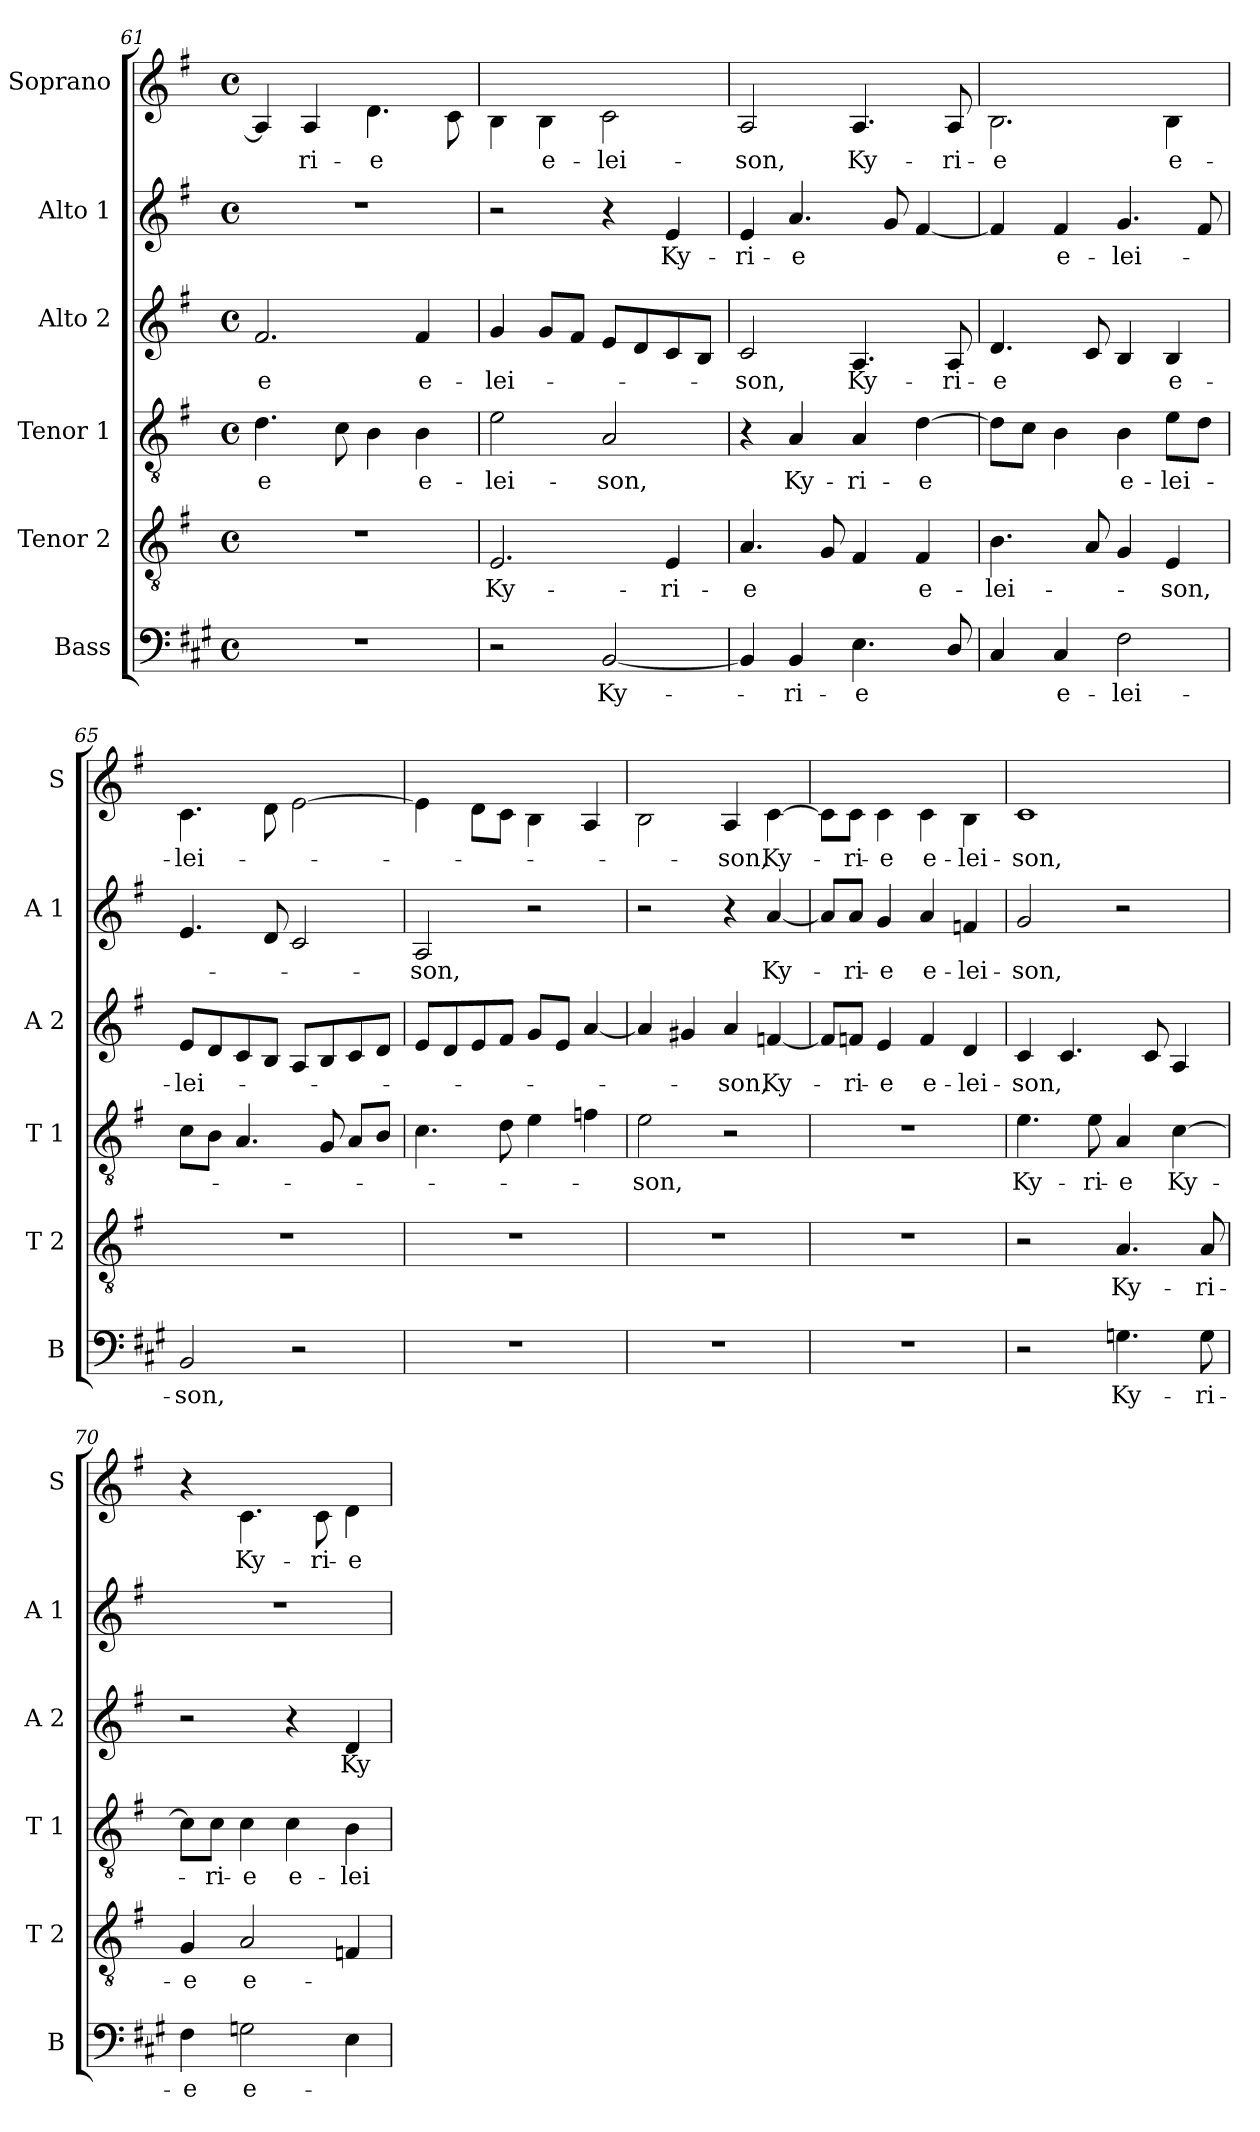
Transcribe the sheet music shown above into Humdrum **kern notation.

**kern	**text	**kern	**text	**kern	**text	**kern	**text	**kern	**text	**kern	**text
*part6	*part6	*part5	*part5	*part4	*part4	*part3	*part3	*part2	*part2	*part1	*part1
*staff6	*staff6	*staff5	*staff5	*staff4	*staff4	*staff3	*staff3	*staff2	*staff2	*staff1	*staff1
*I"Bass	*	*I"Tenor 2	*	*I"Tenor 1	*	*I"Alto 2	*	*I"Alto 1	*	*I"Soprano	*
*I'B	*	*I'T 2	*	*I'T 1	*	*I'A 2	*	*I'A 1	*	*I'S	*
*clefF4	*	*clefGv2	*	*clefGv2	*	*clefG2	*	*clefG2	*	*clefG2	*
*ITrd1c2	*	*	*	*	*	*	*	*	*	*ITrd-7c-12	*
*k[f#]	*	*k[f#]	*	*k[f#]	*	*k[f#]	*	*k[f#]	*	*k[f#]	*
*G:	*	*G:	*	*G:	*	*G:	*	*G:	*	*G:	*
*M4/4	*	*M4/4	*	*M4/4	*	*M4/4	*	*M4/4	*	*M4/4	*
*met(c)	*	*met(c)	*	*met(c)	*	*met(c)	*	*met(c)	*	*met(c)	*
=61	=61	=61	=61	=61	=61	=61	=61	=61	=61	=61	=61
1r	.	1r	.	4.d\	-e	2.f#/	-e	1r	.	4a/]	.
.	.	.	.	.	.	.	.	.	.	4a/	-ri-
.	.	.	.	8c\	.	.	.	.	.	.	.
.	.	.	.	4B\	.	.	.	.	.	4.dd\	-e
.	.	.	.	4B\	e-	4f#/	e-	.	.	.	.
.	.	.	.	.	.	.	.	.	.	8cc\	.
=62	=62	=62	=62	=62	=62	=62	=62	=62	=62	=62	=62
2r	.	2.E/	Ky-	2e\	-lei-	4g/	-lei-	2r	.	4b\	.
.	.	.	.	.	.	8g/L	.	.	.	4b\	e-
.	.	.	.	.	.	8f#/J	.	.	.	.	.
[2AA/	Ky-	.	.	2A/	-son,	8e/L	.	4r	.	2cc\	-lei-
.	.	.	.	.	.	8d/	.	.	.	.	.
.	.	4E/	-ri-	.	.	8c/	.	4e/	Ky-	.	.
.	.	.	.	.	.	8B/J	.	.	.	.	.
=63	=63	=63	=63	=63	=63	=63	=63	=63	=63	=63	=63
4AA/]	.	4.A/	-e	4r	.	2c/	-son,	4e/	-ri-	2a/	-son,
4AA/	-ri-	.	.	4A/	Ky-	.	.	4.a/	-e	.	.
.	.	8G/	.	.	.	.	.	.	.	.	.
4.D\	-e	4F#/	.	4A/	-ri-	4.A/	Ky-	.	.	4.a/	Ky-
.	.	.	.	.	.	.	.	8g/	.	.	.
.	.	4F#/	e-	[4d\	-e	.	.	[4f#/	.	.	.
8C/	.	.	.	.	.	8A/	-ri-	.	.	8a/	-ri-
=64	=64	=64	=64	=64	=64	=64	=64	=64	=64	=64	=64
4BB/	.	4.B\	-lei-	8d\L]	.	4.d/	-e	4f#/]	.	2.b\	-e
.	.	.	.	8c\J	.	.	.	.	.	.	.
4BB/	e-	.	.	4B\	.	.	.	4f#/	e-	.	.
.	.	8A/	.	.	.	8c/	.	.	.	.	.
2E\	-lei-	4G/	.	4B\	e-	4B/	.	4.g/	-lei-	.	.
.	.	4E/	-son,	8e\L	-lei-	4B/	e-	.	.	4b\	e-
.	.	.	.	8d\J	.	.	.	8f#/	.	.	.
!!LO:PB:g=z
=65	=65	=65	=65	=65	=65	=65	=65	=65	=65	=65	=65
2AA/	-son,	1r	.	8c\L	.	8e/L	-lei-	4.e/	.	4.cc\	-lei-
.	.	.	.	8B\J	.	8d/	.	.	.	.	.
.	.	.	.	4.A/	.	8c/	.	.	.	.	.
.	.	.	.	.	.	8B/J	.	8d/	.	8dd\	.
2r	.	.	.	.	.	8A/L	.	2c/	.	[2ee\	.
.	.	.	.	8G/	.	8B/	.	.	.	.	.
.	.	.	.	8A/L	.	8c/	.	.	.	.	.
.	.	.	.	8B/J	.	8d/J	.	.	.	.	.
=66	=66	=66	=66	=66	=66	=66	=66	=66	=66	=66	=66
1r	.	1r	.	4.c\	.	8e/L	.	2A/	-son,	4ee\]	.
.	.	.	.	.	.	8d/	.	.	.	.	.
.	.	.	.	.	.	8e/	.	.	.	8dd\L	.
.	.	.	.	8d\	.	8f#/J	.	.	.	8cc\J	.
.	.	.	.	4e\	.	8g/L	.	2r	.	4b\	.
.	.	.	.	.	.	8e/J	.	.	.	.	.
.	.	.	.	4fn\	.	[4a/	.	.	.	4a/	.
=67	=67	=67	=67	=67	=67	=67	=67	=67	=67	=67	=67
1r	.	1r	.	2e\	-son,	4a/]	.	2r	.	2b\	.
.	.	.	.	.	.	4g#X/	.	.	.	.	.
.	.	.	.	2r	.	4a/	-son,	4r	.	4a/	-son,
.	.	.	.	.	.	[4fn/	Ky-	[4a/	Ky-	[4cc\	Ky-
=68	=68	=68	=68	=68	=68	=68	=68	=68	=68	=68	=68
1r	.	1r	.	1r	.	8f/L]	.	8a/L]	.	8cc\L]	.
.	.	.	.	.	.	8fn/J	-ri-	8a/J	-ri-	8cc\J	-ri-
.	.	.	.	.	.	4e/	-e	4g/	-e	4cc\	-e
.	.	.	.	.	.	4f/	e-	4a/	e-	4cc\	e-
.	.	.	.	.	.	4d/	-lei-	4fn/	-lei-	4b\	-lei-
=69	=69	=69	=69	=69	=69	=69	=69	=69	=69	=69	=69
2r	.	2r	.	4.e\	Ky-	4c/	-son,	2g/	-son,	1cc	-son,
.	.	.	.	.	.	4.c/	.	.	.	.	.
.	.	.	.	8e\	-ri-	.	.	.	.	.	.
4.Fn\	Ky-	4.A/	Ky-	4A/	-e	.	.	2r	.	.	.
.	.	.	.	.	.	8c/	.	.	.	.	.
.	.	.	.	[4c\	Ky-	4A/	.	.	.	.	.
8F\	-ri-	8A/	-ri-	.	.	.	.	.	.	.	.
!!LO:LB:g=z
=70	=70	=70	=70	=70	=70	=70	=70	=70	=70	=70	=70
4E\	-e	4G/	-e	8c\L]	.	2r	.	1r	.	4r	.
.	.	.	.	8c\J	-ri-	.	.	.	.	.	.
2Fn\	e-	2A/	e-	4c\	-e	.	.	.	.	4.cc\	Ky-
.	.	.	.	4c\	e-	4r	.	.	.	.	.
.	.	.	.	.	.	.	.	.	.	8cc\	-ri-
4D\	.	4Fn/	.	4B\	-lei-	4d/	Ky-	.	.	4dd\	-e
=	=	=	=	=	=	=	=	=	=	=	=
*-	*-	*-	*-	*-	*-	*-	*-	*-	*-	*-	*-
